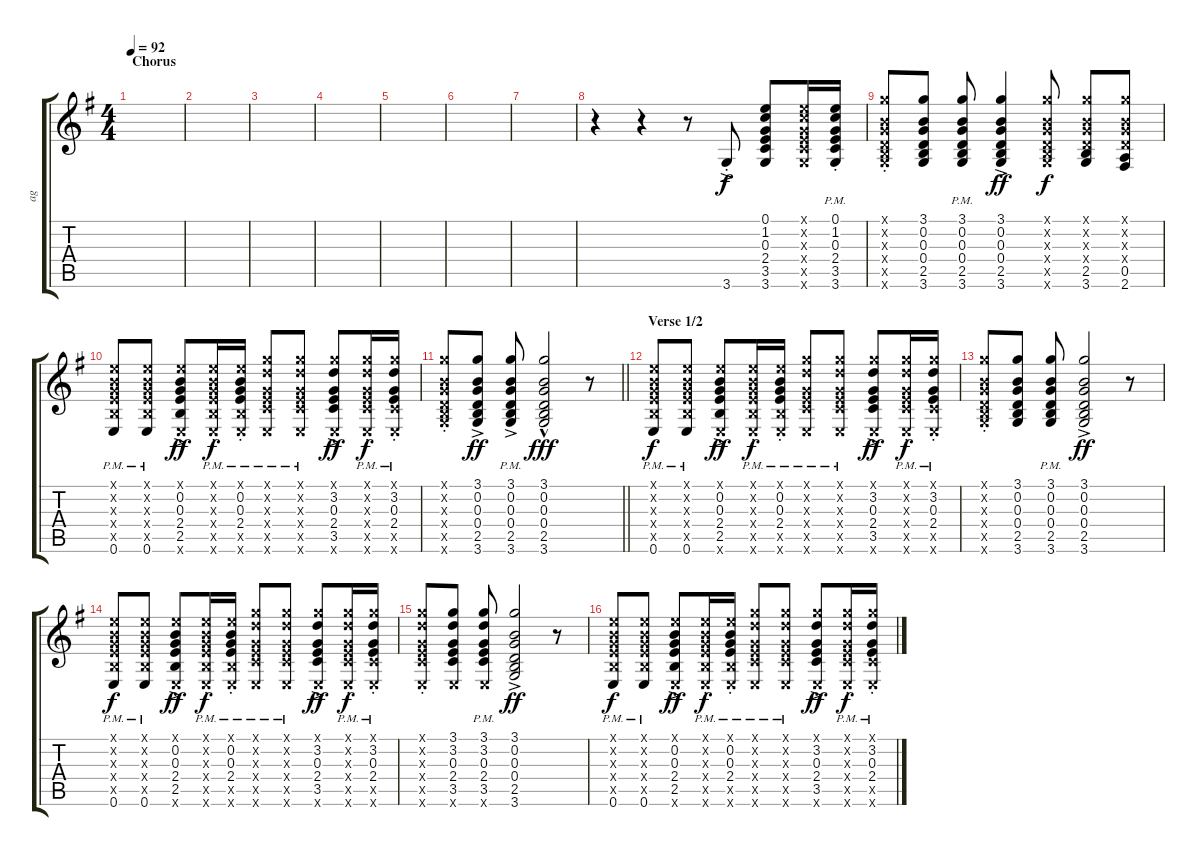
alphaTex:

\track ("ag" "ag") {instrument acousticguitarsteel}
\staff {score tabs}
\tuning (E4 B3 G3 D3 A2 E2) {hide}
\ts (4 4)
\section ("" "Chorus")
\tempo 92
\clef g2
\ks g
|
|
|
|
|
|
|
r.4 r.4 r.8 3.6{ac st}.8 (0.1 1.2 0.3 2.4 3.5 3.6).8{dy f} (0.1{x} 1.2{x} 0.3{x} 2.4{x} 3.5{x} 3.6{x}).16 (0.1{pm} 1.2{pm} 0.3{pm st} 2.4{pm st} 3.5{pm st} 3.6{pm}).16 |
(3.1{x} 0.2{x} 0.3{x} 0.4{x} 2.5{x} 3.6{st x}).8 (3.1 0.2 0.3 0.4 2.5 3.6).8 (3.1{pm} 0.2{pm} 0.3{pm} 0.4{pm} 2.5{pm} 3.6{pm}).8 (3.1{ac} 0.2{ac} 0.3{ac} 0.4{ac} 2.5{ac} 3.6{ac}).4{dy ff} (3.1{x} 0.2{x} 0.3{x} 0.4{x} 2.5{x} 3.6{x}).8{dy f} (3.1{x} 0.2{x} 0.3{x} 0.4{x} 2.5 3.6).8 (3.1{x} 0.2{x} 0.3{x} 0.4{x} 0.5 2.6).8 |
(0.1{x} 0.2{x} 0.3{x} 2.4{x} 2.5{x} 0.6{pm}).8 (0.1{x} 0.2{x} 0.3{x} 2.4{x} 2.5{x} 0.6{pm}).8 (0.1{ac x} 0.2{ac} 0.3{ac} 2.4{ac} 2.5{ac} 0.6{ac x}).8{dy ff} (0.1{pm x} 0.2{pm st x} 0.3{pm st x} 2.4{pm st x} 2.5{pm st x} 0.6{x}).16{dy f} (0.1{x} 0.2 0.3{st} 2.4{st} 2.5{x} 0.6{pm x}).16 (3.1{x} 3.2{x} 0.3{x} 2.4{x} 3.5{x} 0.6{pm x}).8 (3.1{x} 3.2{x} 0.3{x} 2.4{x} 3.5{x} 0.6{pm x}).8 (3.1{ac x} 3.2{ac} 0.3{ac} 2.4{ac} 3.5{ac} 0.6{ac x}).8{dy ff} (3.1{pm st x} 3.2{pm st x} 0.3{pm st x} 2.4{pm st x} 3.5{x} 0.6{x}).16{dy f} (3.1{x} 3.2{st} 0.3{st} 2.4 3.5{x} 0.6{pm x}).16 |
\barLineRight lightlight
(3.1{x} 0.2{x} 0.3{x} 0.4{x} 2.5{x} 3.6{st x}).8 (3.1{ac} 0.2{ac} 0.3{ac} 0.4{ac} 2.5{ac} 3.6{ac}).8{dy ff} (3.1{ac pm} 0.2{ac pm} 0.3{ac pm} 0.4{ac pm} 2.5{ac pm} 3.6{ac pm}).8 (3.1{hac} 0.2{hac} 0.3{hac} 0.4{hac} 2.5{hac} 3.6{hac}).2{dy fff} r.8 |
\section ("" "Verse 1/2")
(0.1{x} 0.2{x} 0.3{x} 2.4{x} 2.5{x} 0.6{pm}).8{dy f} (0.1{x} 0.2{x} 0.3{x} 2.4{x} 2.5{x} 0.6{pm}).8 (0.1{ac x} 0.2{ac} 0.3{ac} 2.4{ac} 2.5{ac} 0.6{ac x}).8{dy ff} (0.1{pm x} 0.2{pm st x} 0.3{pm st x} 2.4{pm st x} 2.5{pm st x} 0.6{x}).16{dy f} (0.1{x} 0.2 0.3{st} 2.4{st} 2.5{x} 0.6{pm x}).16 (3.1{x} 3.2{x} 0.3{x} 2.4{x} 3.5{x} 0.6{pm x}).8 (3.1{x} 3.2{x} 0.3{x} 2.4{x} 3.5{x} 0.6{pm x}).8 (3.1{ac x} 3.2{ac} 0.3{ac} 2.4{ac} 3.5{ac} 0.6{ac x}).8{dy ff} (3.1{pm st x} 3.2{pm st x} 0.3{pm st x} 2.4{pm st x} 3.5{x} 0.6{x}).16{dy f} (3.1{x} 3.2{st} 0.3{st} 2.4 3.5{x} 0.6{pm x}).16 |
(3.1{x} 0.2{x} 0.3{x} 0.4{x} 2.5{x} 3.6{st x}).8 (3.1 0.2 0.3 0.4 2.5 3.6).8 (3.1{pm} 0.2{pm} 0.3{pm} 0.4{pm} 2.5{pm} 3.6{pm}).8 (3.1{ac} 0.2{ac} 0.3{ac} 0.4{ac} 2.5{ac} 3.6{ac}).2{dy ff} r.8 |
(0.1{x} 0.2{x} 0.3{x} 2.4{x} 2.5{x} 0.6{pm}).8{dy f} (0.1{x} 0.2{x} 0.3{x} 2.4{x} 2.5{x} 0.6{pm}).8 (0.1{ac x} 0.2{ac} 0.3{ac} 2.4{ac} 2.5{ac} 0.6{ac x}).8{dy ff} (0.1{pm x} 0.2{pm st x} 0.3{pm st x} 2.4{pm st x} 2.5{pm st x} 0.6{x}).16{dy f} (0.1{x} 0.2 0.3{st} 2.4{st} 2.5{x} 0.6{pm x}).16 (3.1{x} 3.2{x} 0.3{x} 2.4{x} 3.5{x} 0.6{pm x}).8 (3.1{x} 3.2{x} 0.3{x} 2.4{x} 3.5{x} 0.6{pm x}).8 (3.1{ac x} 3.2{ac} 0.3{ac} 2.4{ac} 3.5{ac} 0.6{ac x}).8{dy ff} (3.1{pm st x} 3.2{pm st x} 0.3{pm st x} 2.4{pm st x} 3.5{x} 0.6{x}).16{dy f} (3.1{x} 3.2{st} 0.3{st} 2.4 3.5{x} 0.6{pm x}).16 |
(3.1{x} 3.2{x} 0.3{x} 2.4{x} 3.5{x} 0.6{st x}).8 (3.1 3.2 0.3 2.4 3.5 0.6{x}).8 (3.1{pm} 3.2{pm} 0.3{pm} 2.4{pm} 3.5{pm} 0.6{pm x}).8 (3.1{ac} 0.2{ac} 0.3{ac} 0.4{ac} 2.5{ac} 3.6{ac}).2{dy ff} r.8 |
(0.1{x} 0.2{x} 0.3{x} 2.4{x} 2.5{x} 0.6{pm}).8{dy f} (0.1{x} 0.2{x} 0.3{x} 2.4{x} 2.5{x} 0.6{pm}).8 (0.1{ac x} 0.2{ac} 0.3{ac} 2.4{ac} 2.5{ac} 0.6{ac x}).8{dy ff} (0.1{pm x} 0.2{pm st x} 0.3{pm st x} 2.4{pm st x} 2.5{pm st x} 0.6{x}).16{dy f} (0.1{x} 0.2 0.3{st} 2.4{st} 2.5{x} 0.6{pm x}).16 (3.1{x} 3.2{x} 0.3{x} 2.4{x} 3.5{x} 0.6{pm x}).8 (3.1{x} 3.2{x} 0.3{x} 2.4{x} 3.5{x} 0.6{pm x}).8 (3.1{ac x} 3.2{ac} 0.3{ac} 2.4{ac} 3.5{ac} 0.6{ac x}).8{dy ff} (3.1{pm st x} 3.2{pm st x} 0.3{pm st x} 2.4{pm st x} 3.5{x} 0.6{x}).16{dy f} (3.1{x} 3.2{st} 0.3{st} 2.4 3.5{x} 0.6{pm x}).16
